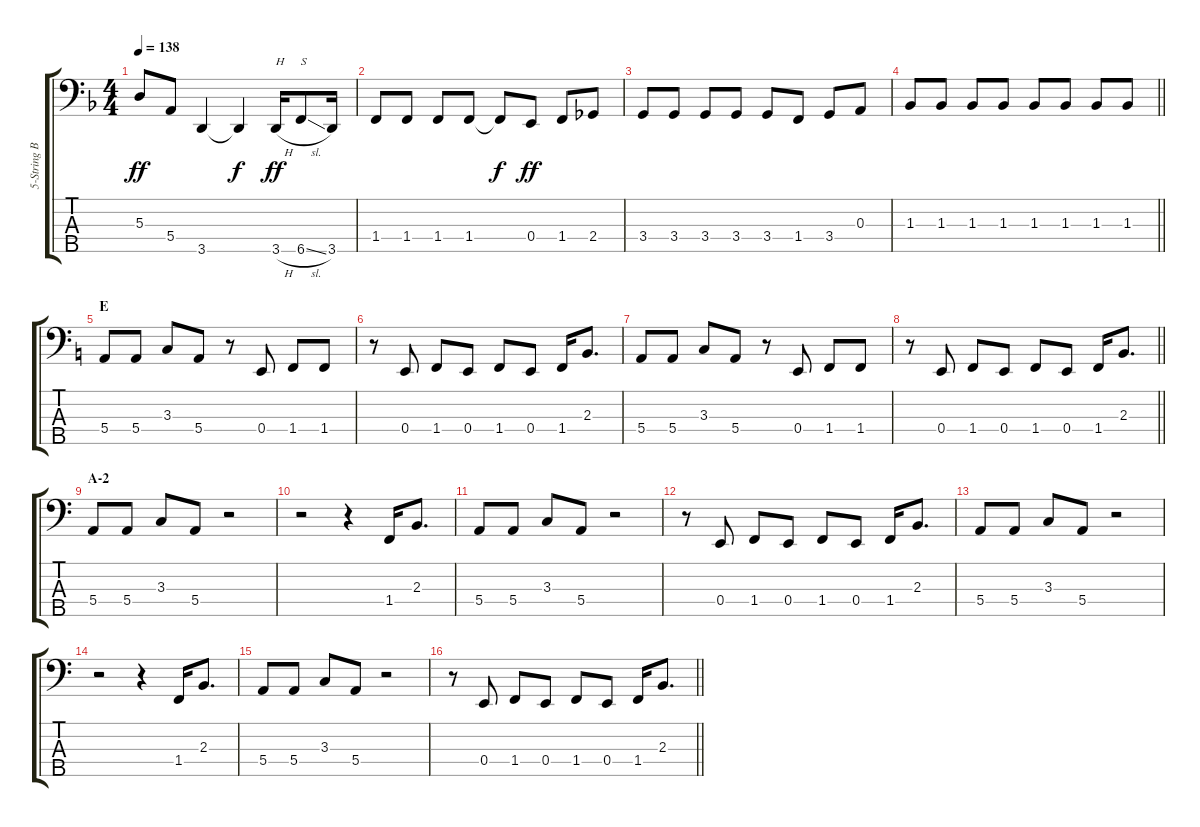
\track ("5-String Bass" "5-String B") {mute instrument electricbasspick}
\staff {score tabs}
\tuning (G2 D2 A1 E1 B0) {hide}
\ts (4 4)
\tempo 138
\clef f4
\ks f
5.3.8{dy ff} 5.4.8 3.5.4 3.5{t}.4{dy f} 3.5{h}.16{txt "H" dy ff} 6.5{sl}.8{txt "S"} 3.5.16 |
1.4.8 1.4.8 1.4.8 1.4.8 1.4{t}.8{dy f} 0.4.8{dy ff} 1.4.8 2.4.8 |
3.4.8 3.4.8 3.4.8 3.4.8 3.4.8 1.4.8 3.4.8 0.3.8 |
\barLineRight lightlight
1.3.8 1.3.8 1.3.8 1.3.8 1.3.8 1.3.8 1.3.8 1.3.8 |
\section ("" "E")
\ks c
5.4.8 5.4.8 3.3.8 5.4.8 r.8 0.4.8 1.4.8 1.4.8 |
r.8 0.4.8 1.4.8 0.4.8 1.4.8 0.4.8 1.4.16 2.3.8{d} |
5.4.8 5.4.8 3.3.8 5.4.8 r.8 0.4.8 1.4.8 1.4.8 |
\barLineRight lightlight
r.8 0.4.8 1.4.8 0.4.8 1.4.8 0.4.8 1.4.16 2.3.8{d} |
\section ("" "A-2")
5.4.8 5.4.8 3.3.8 5.4.8 r.2 |
r.2 r.4 1.4.16 2.3.8{d} |
5.4.8 5.4.8 3.3.8 5.4.8 r.2 |
r.8 0.4.8 1.4.8 0.4.8 1.4.8 0.4.8 1.4.16 2.3.8{d} |
5.4.8 5.4.8 3.3.8 5.4.8 r.2 |
r.2 r.4 1.4.16 2.3.8{d} |
5.4.8 5.4.8 3.3.8 5.4.8 r.2 |
\barLineRight lightlight
r.8 0.4.8 1.4.8 0.4.8 1.4.8 0.4.8 1.4.16 2.3.8{d}
